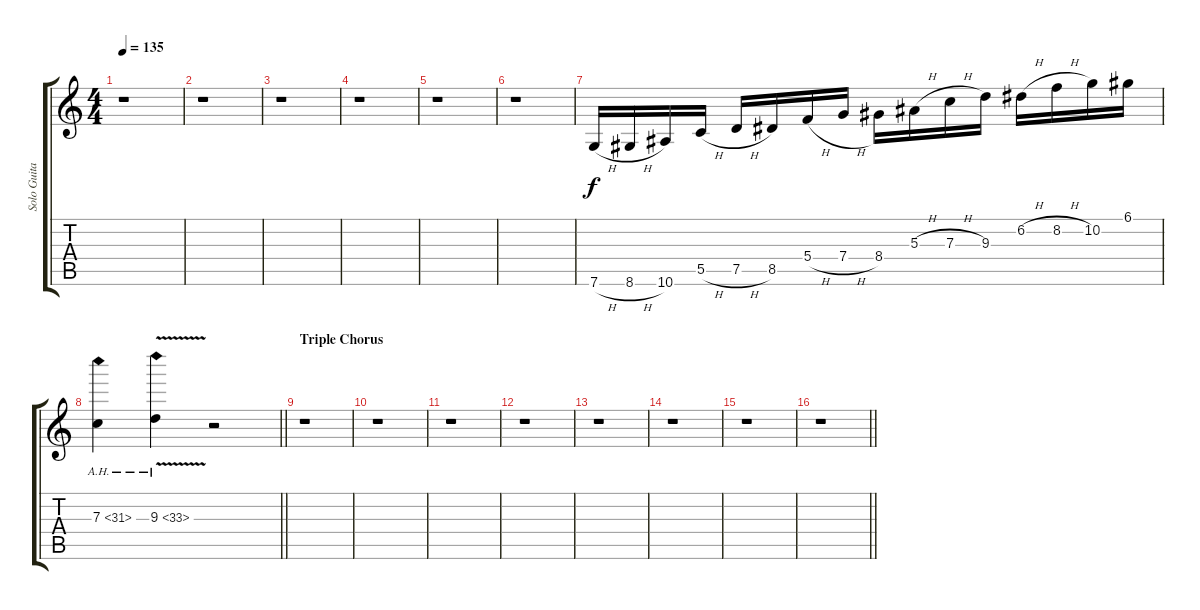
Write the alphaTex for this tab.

\track ("Solo Guitar" "Solo Guita") {instrument overdrivenguitar}
\staff {score tabs}
\tuning (D4 A3 F3 C3 G2 C2) {hide}
\ts (4 4)
\tempo 135
\clef g2
\ks c
r.1{dy f} |
r.1 |
r.1 |
r.1 |
r.1 |
r.1 |
7.6{h}.16{balance 12} 8.6{h}.16 10.6.16 5.5{h}.16 7.5{h}.16 8.5.16 5.4{h}.16 7.4{h}.16 8.4.16 5.3{h}.16 7.3{h}.16 9.3.16 6.2{h}.16 8.2{h}.16 10.2.16 6.1.16 |
\barLineRight lightlight
7.3{ah 24}.4{balance 8} 9.3{ah 24 v}.4 r.2 |
\section ("" "Triple Chorus")
r.1 |
r.1 |
r.1 |
r.1 |
r.1 |
r.1 |
r.1 |
\barLineRight lightlight
r.1
